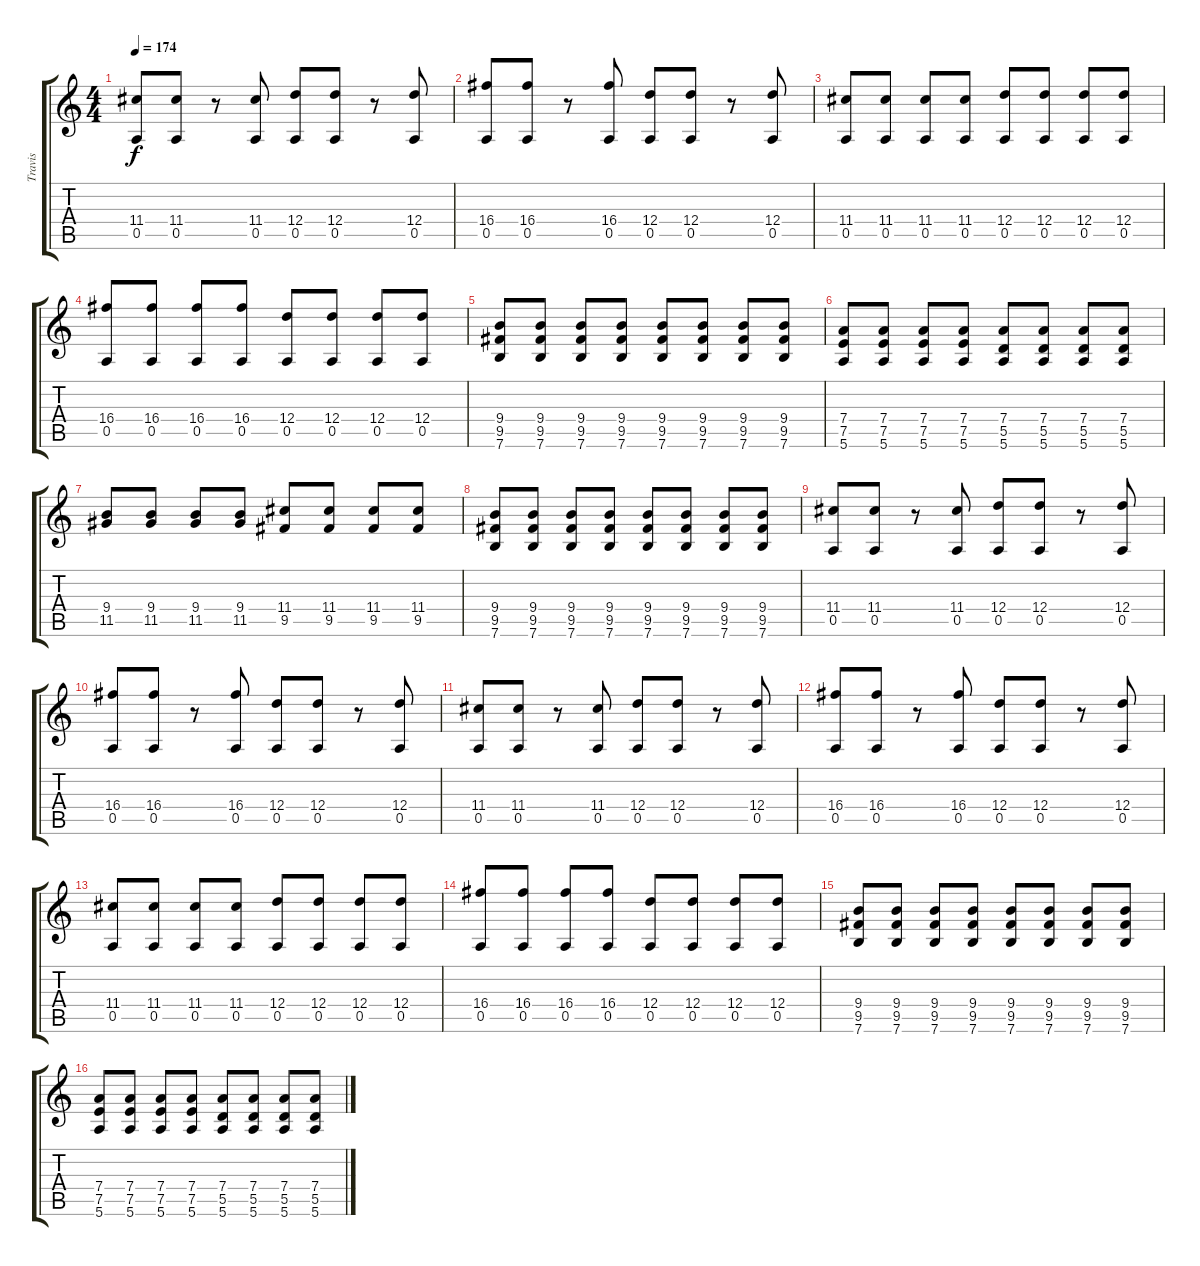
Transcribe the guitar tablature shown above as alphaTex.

\track ("Travis" "Travis") {instrument distortionguitar}
\staff {score tabs}
\tuning (E4 B3 G3 D3 A2 E2) {hide}
\ts (4 4)
\tempo 174
\clef g2
\ks c
(11.4 0.5).8{dy f} (11.4 0.5).8 r.8 (11.4 0.5).8 (12.4 0.5).8 (12.4 0.5).8 r.8 (12.4 0.5).8 |
(16.4 0.5).8 (16.4 0.5).8 r.8 (16.4 0.5).8 (12.4 0.5).8 (12.4 0.5).8 r.8 (12.4 0.5).8 |
(11.4 0.5).8 (11.4 0.5).8 (11.4 0.5).8 (11.4 0.5).8 (12.4 0.5).8 (12.4 0.5).8 (12.4 0.5).8 (12.4 0.5).8 |
(16.4 0.5).8 (16.4 0.5).8 (16.4 0.5).8 (16.4 0.5).8 (12.4 0.5).8 (12.4 0.5).8 (12.4 0.5).8 (12.4 0.5).8 |
(9.4 9.5 7.6).8 (9.4 9.5 7.6).8 (9.4 9.5 7.6).8 (9.4 9.5 7.6).8 (9.4 9.5 7.6).8 (9.4 9.5 7.6).8 (9.4 9.5 7.6).8 (9.4 9.5 7.6).8 |
(7.4 7.5 5.6).8 (7.4 7.5 5.6).8 (7.4 7.5 5.6).8 (7.4 7.5 5.6).8 (7.4 5.5 5.6).8 (7.4 5.5 5.6).8 (7.4 5.5 5.6).8 (7.4 5.5 5.6).8 |
(9.4 11.5).8 (9.4 11.5).8 (9.4 11.5).8 (9.4 11.5).8 (11.4 9.5).8 (11.4 9.5).8 (11.4 9.5).8 (11.4 9.5).8 |
(9.4 9.5 7.6).8 (9.4 9.5 7.6).8 (9.4 9.5 7.6).8 (9.4 9.5 7.6).8 (9.4 9.5 7.6).8 (9.4 9.5 7.6).8 (9.4 9.5 7.6).8 (9.4 9.5 7.6).8 |
(11.4 0.5).8 (11.4 0.5).8 r.8 (11.4 0.5).8 (12.4 0.5).8 (12.4 0.5).8 r.8 (12.4 0.5).8 |
(16.4 0.5).8 (16.4 0.5).8 r.8 (16.4 0.5).8 (12.4 0.5).8 (12.4 0.5).8 r.8 (12.4 0.5).8 |
(11.4 0.5).8 (11.4 0.5).8 r.8 (11.4 0.5).8 (12.4 0.5).8 (12.4 0.5).8 r.8 (12.4 0.5).8 |
(16.4 0.5).8 (16.4 0.5).8 r.8 (16.4 0.5).8 (12.4 0.5).8 (12.4 0.5).8 r.8 (12.4 0.5).8 |
(11.4 0.5).8 (11.4 0.5).8 (11.4 0.5).8 (11.4 0.5).8 (12.4 0.5).8 (12.4 0.5).8 (12.4 0.5).8 (12.4 0.5).8 |
(16.4 0.5).8 (16.4 0.5).8 (16.4 0.5).8 (16.4 0.5).8 (12.4 0.5).8 (12.4 0.5).8 (12.4 0.5).8 (12.4 0.5).8 |
(9.4 9.5 7.6).8 (9.4 9.5 7.6).8 (9.4 9.5 7.6).8 (9.4 9.5 7.6).8 (9.4 9.5 7.6).8 (9.4 9.5 7.6).8 (9.4 9.5 7.6).8 (9.4 9.5 7.6).8 |
(7.4 7.5 5.6).8 (7.4 7.5 5.6).8 (7.4 7.5 5.6).8 (7.4 7.5 5.6).8 (7.4 5.5 5.6).8 (7.4 5.5 5.6).8 (7.4 5.5 5.6).8 (7.4 5.5 5.6).8
